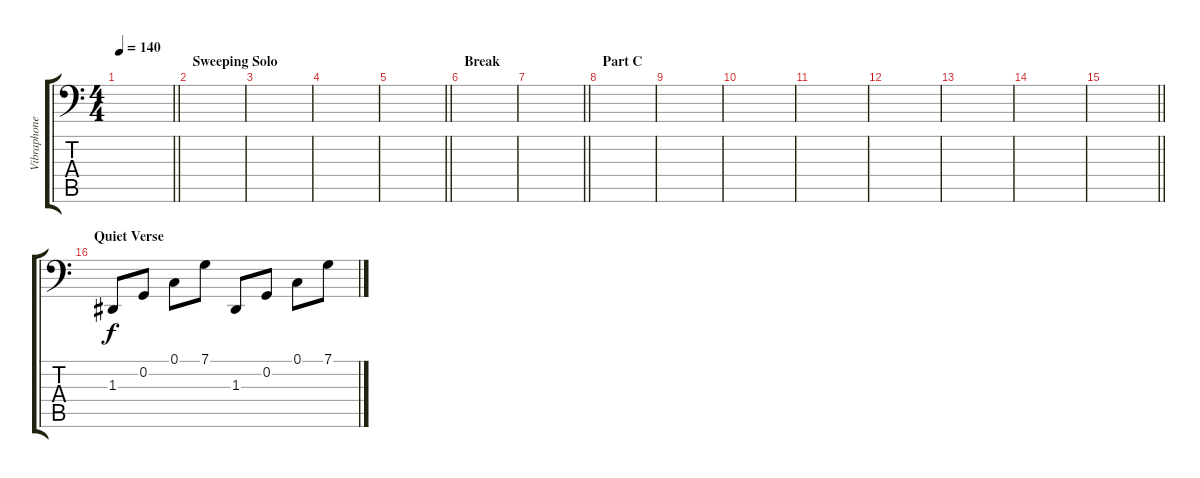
\track ("Vibraphone" "Vibraphone") {instrument vibraphone}
\staff {score tabs}
\tuning (C3 G2 D2 A1 E1 B0) {hide}
\ts (4 4)
\tempo 140
\clef f4
\barLineRight lightlight
\ks c
|
\section ("" "Sweeping Solo")
|
|
|
\barLineRight lightlight
|
\section ("" "Break")
|
\barLineRight lightlight
|
\section ("" "Part C")
|
|
|
|
|
|
|
\barLineRight lightlight
|
\section ("" "Quiet Verse")
1.3.8{volume 10 instrument glockenspiel} 0.2.8 0.1.8 7.1.8 1.3.8 0.2.8 0.1.8 7.1.8
